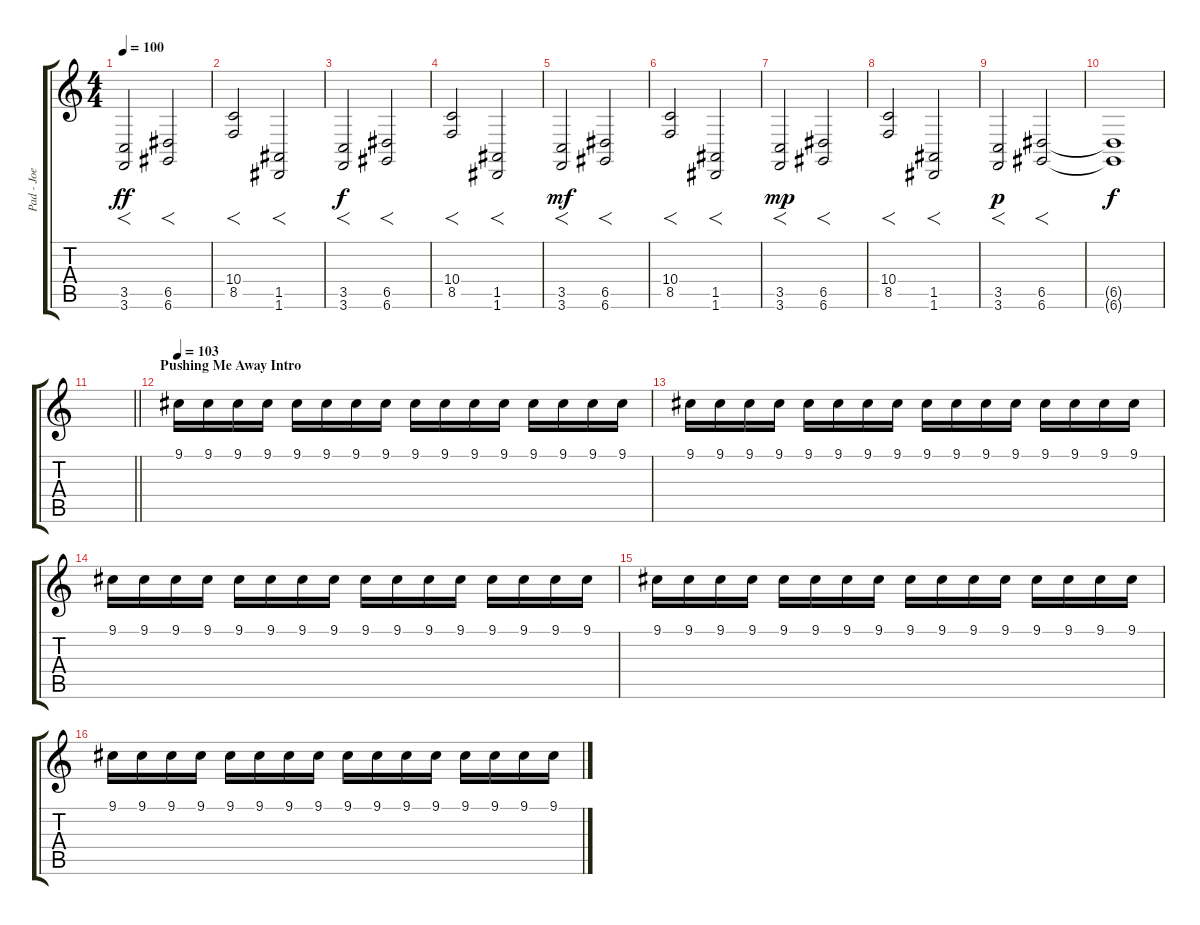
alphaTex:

\track ("Pad - Joe Hahn" "Pad - Joe ") {instrument tremolostrings}
\staff {score tabs}
\tuning (E4 B3 G3 D3 A2 D2) {hide}
\ts (4 4)
\tempo 100
\clef g2
\ks c
(3.5 3.6).2{f dy ff} (6.5 6.6).2{f} |
(10.4 8.5).2{f} (1.5 1.6).2{f} |
(3.5 3.6).2{f dy f} (6.5 6.6).2{f} |
(10.4 8.5).2{f} (1.5 1.6).2{f} |
(3.5 3.6).2{f dy mf} (6.5 6.6).2{f} |
(10.4 8.5).2{f} (1.5 1.6).2{f} |
(3.5 3.6).2{f dy mp} (6.5 6.6).2{f} |
(10.4 8.5).2{f} (1.5 1.6).2{f} |
(3.5 3.6).2{f dy p} (6.5 6.6).2{f} |
(6.5{t} 6.6{t}).1{dy f} |
\barLineRight lightlight
|
\section ("" "Pushing Me Away Intro")
\tempo 103
9.1.16{volume 8 instrument lead8bassandlead} 9.1.16 9.1.16 9.1.16 9.1.16 9.1.16 9.1.16 9.1.16 9.1.16 9.1.16 9.1.16 9.1.16 9.1.16 9.1.16 9.1.16 9.1.16 |
9.1.16 9.1.16 9.1.16 9.1.16 9.1.16 9.1.16 9.1.16 9.1.16 9.1.16 9.1.16 9.1.16 9.1.16 9.1.16 9.1.16 9.1.16 9.1.16 |
9.1.16 9.1.16 9.1.16 9.1.16 9.1.16 9.1.16 9.1.16 9.1.16 9.1.16 9.1.16 9.1.16 9.1.16 9.1.16 9.1.16 9.1.16 9.1.16 |
9.1.16 9.1.16 9.1.16 9.1.16 9.1.16 9.1.16 9.1.16 9.1.16 9.1.16 9.1.16 9.1.16 9.1.16 9.1.16 9.1.16 9.1.16 9.1.16 |
9.1.16 9.1.16 9.1.16 9.1.16 9.1.16 9.1.16 9.1.16 9.1.16 9.1.16 9.1.16 9.1.16 9.1.16 9.1.16 9.1.16 9.1.16 9.1.16
